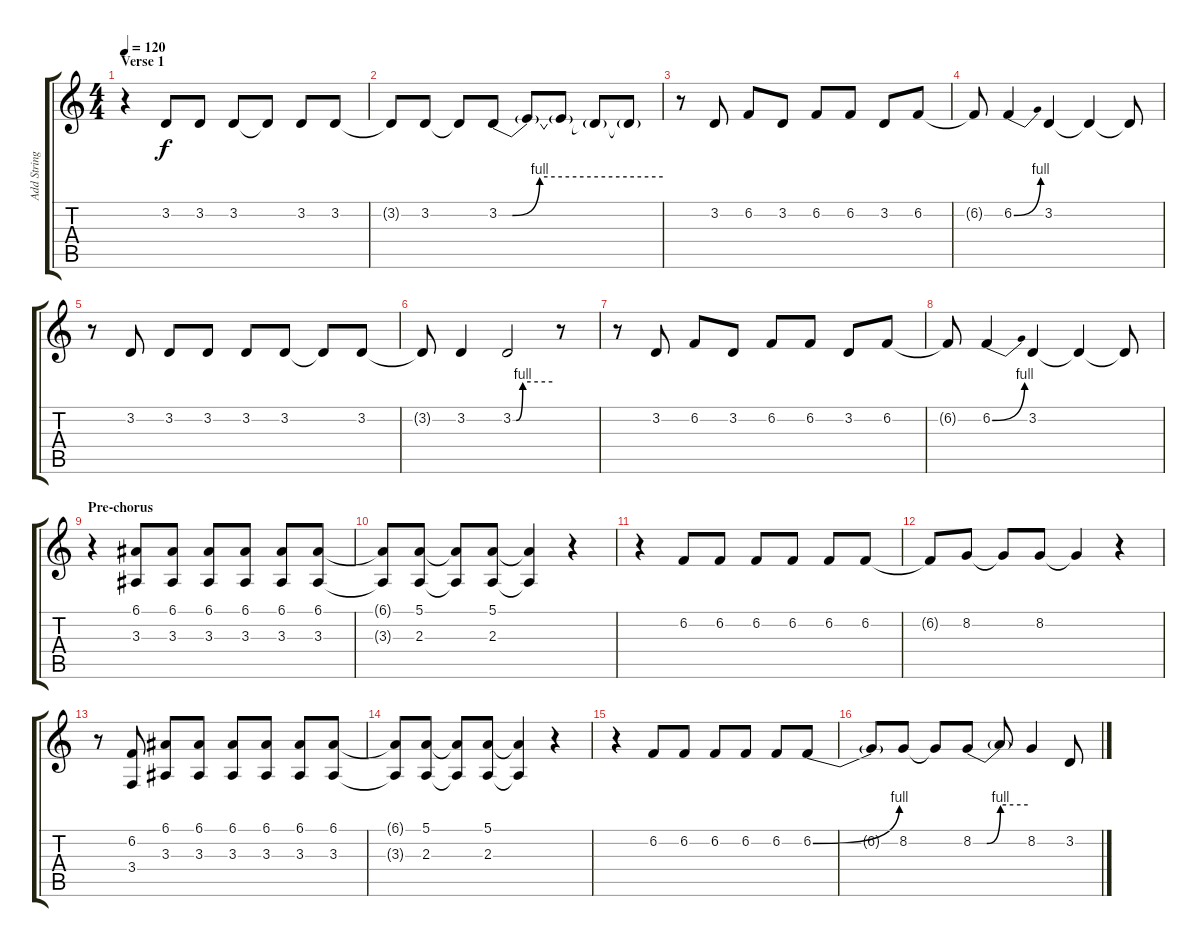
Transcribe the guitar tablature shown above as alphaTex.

\track ("Add Strings (Vocals)" "Add String") {instrument pizzicatostrings}
\staff {score tabs}
\tuning (E4 B3 G3 D3 A2 E2) {hide}
\ts (4 4)
\section ("" "Verse 1")
\tempo 120
\clef g2
\ks c
r.4{dy f volume 12 instrument voiceoohs} 3.2.8 3.2.8 3.2.8 3.2{t}.8 3.2.8 3.2.8 |
3.2{t}.8 3.2.8 3.2{t}.8 3.2{be (custom 0 0 5 0 15 4 60 4)}.8 3.2{t}.8 3.2{t}.8 3.2{t}.8 3.2{t}.8 |
r.8 3.2.8 6.2.8 3.2.8 6.2.8 6.2.8 3.2.8 6.2.8 |
6.2{t}.8 6.2{be (bend 0 0 60 4)}.4 3.2.4 3.2{t}.4 3.2{t}.8 |
r.8 3.2.8 3.2.8 3.2.8 3.2.8 3.2.8 3.2{t}.8 3.2.8 |
3.2{t}.8 3.2.4 3.2{be (custom 0 0 5 0 15 4 60 4)}.2 r.8 |
r.8 3.2.8 6.2.8 3.2.8 6.2.8 6.2.8 3.2.8 6.2.8 |
6.2{t}.8 6.2{be (bend 0 0 60 4)}.4 3.2.4 3.2{t}.4 3.2{t}.8 |
\section ("" "Pre-chorus")
r.4 (6.1 3.3).8 (6.1 3.3).8 (6.1 3.3).8 (6.1 3.3).8 (6.1 3.3).8 (6.1 3.3).8 |
(6.1{t} 3.3{t}).8 (5.1 2.3).8 (5.1{t} 2.3{t}).8 (5.1 2.3).8 (5.1{t} 2.3{t}).4 r.4 |
r.4 6.2.8 6.2.8 6.2.8 6.2.8 6.2.8 6.2.8 |
6.2{t}.8 8.2.8 8.2{t}.8 8.2.8 8.2{t}.4 r.4 |
r.8 (6.2 3.4).8 (6.1 3.3).8 (6.1 3.3).8 (6.1 3.3).8 (6.1 3.3).8 (6.1 3.3).8 (6.1 3.3).8 |
(6.1{t} 3.3{t}).8 (5.1 2.3).8 (5.1{t} 2.3{t}).8 (5.1 2.3).8 (5.1{t} 2.3{t}).4 r.4 |
r.4 6.2.8 6.2.8 6.2.8 6.2.8 6.2.8 6.2{be (bend 0 0 60 4)}.8 |
6.2{t}.8 8.2.8 8.2{t}.8 8.2{be (custom 0 0 15 0 30 4 60 4)}.8 8.2{t}.8 8.2.4 3.2.8
